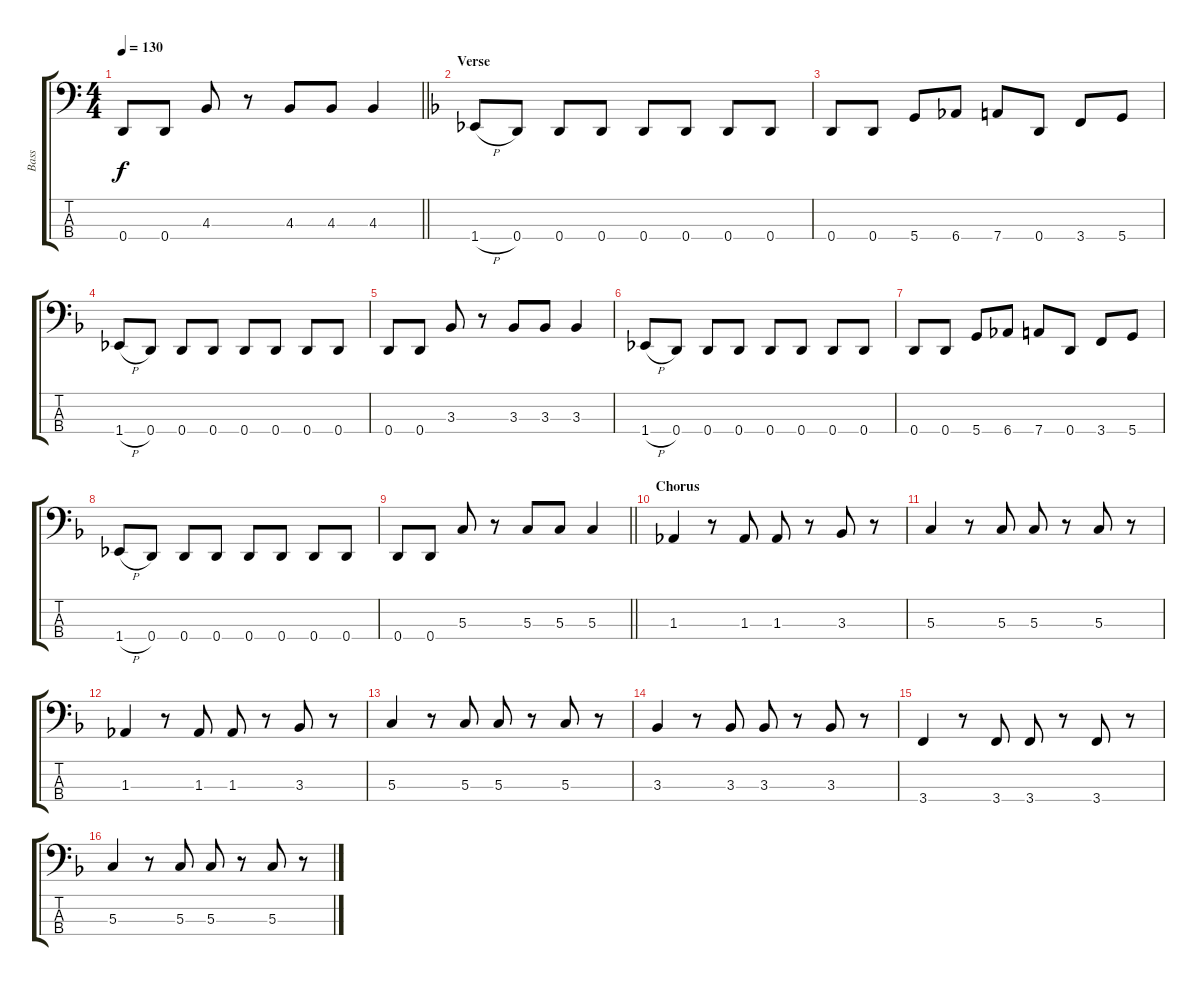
\track ("Bass" "Bass") {instrument electricbasspick}
\staff {score tabs}
\tuning (F2 C2 G1 D1) {hide}
\ts (4 4)
\tempo 130
\clef f4
\barLineRight lightlight
\ks c
0.4.8{dy f} 0.4.8 4.3.8 r.8 4.3.8 4.3.8 4.3.4 |
\section ("" "Verse")
\ks dminor
1.4{h}.8 0.4.8 0.4.8 0.4.8 0.4.8 0.4.8 0.4.8 0.4.8 |
0.4.8 0.4.8 5.4.8 6.4.8 7.4.8 0.4.8 3.4.8 5.4.8 |
1.4{h}.8 0.4.8 0.4.8 0.4.8 0.4.8 0.4.8 0.4.8 0.4.8 |
0.4.8 0.4.8 3.3.8 r.8 3.3.8 3.3.8 3.3.4 |
1.4{h}.8 0.4.8 0.4.8 0.4.8 0.4.8 0.4.8 0.4.8 0.4.8 |
0.4.8 0.4.8 5.4.8 6.4.8 7.4.8 0.4.8 3.4.8 5.4.8 |
1.4{h}.8 0.4.8 0.4.8 0.4.8 0.4.8 0.4.8 0.4.8 0.4.8 |
\barLineRight lightlight
0.4.8 0.4.8 5.3.8 r.8 5.3.8 5.3.8 5.3.4 |
\section ("" "Chorus")
1.3.4 r.8 1.3.8 1.3.8 r.8 3.3.8 r.8 |
5.3.4 r.8 5.3.8 5.3.8 r.8 5.3.8 r.8 |
1.3.4 r.8 1.3.8 1.3.8 r.8 3.3.8 r.8 |
5.3.4 r.8 5.3.8 5.3.8 r.8 5.3.8 r.8 |
3.3.4 r.8 3.3.8 3.3.8 r.8 3.3.8 r.8 |
3.4.4 r.8 3.4.8 3.4.8 r.8 3.4.8 r.8 |
5.3.4 r.8 5.3.8 5.3.8 r.8 5.3.8 r.8
